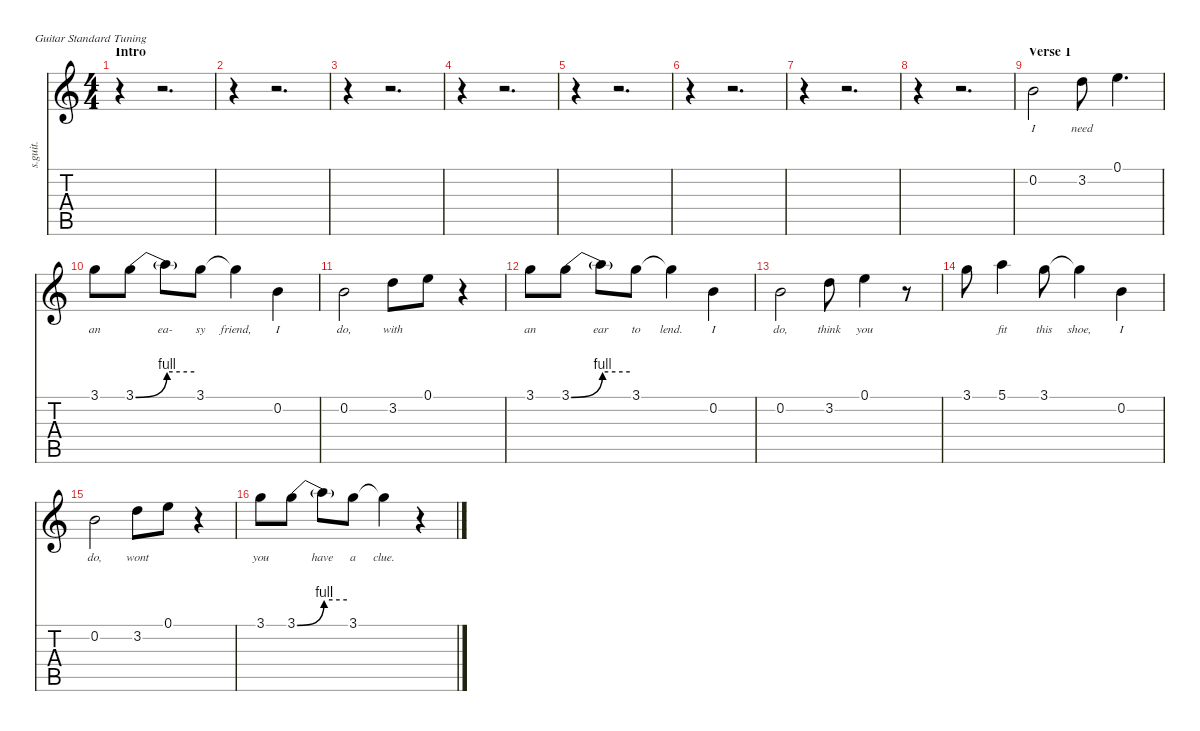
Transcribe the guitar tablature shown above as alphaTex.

\defaultSystemsLayout 4
\hideDynamics
\bracketExtendMode nobrackets
\track ("Kurt Cobain - Vocals" "s.guit.") {instrument tenorsax}
\staff {score tabs}
\tuning (E4 B3 G3 D3 A2 E2)
\displaytranspose 12
\ts (4 4)
\beaming (8 2 2 2 2)
\section ("" "Intro")
\tempo (126 hide)
\clef g2
\ks c
r.4{dy f instrument tenorsax} r.2{d} |
r.4 r.2{d} |
r.4 r.2{d} |
r.4 r.2{d} |
r.4 r.2{d} |
r.4 r.2{d} |
r.4 r.2{d} |
r.4 r.2{d} |
\section ("" "Verse 1")
0.2.2{lyrics (0 "I") lyrics (1 "") lyrics (2 "") lyrics (3 "") lyrics (4 "")} 3.2.8{lyrics (0 "need") lyrics (1 "") lyrics (2 "") lyrics (3 "") lyrics (4 "")} 0.1.4{d lyrics (0 "") lyrics (1 "") lyrics (2 "") lyrics (3 "") lyrics (4 "")} |
3.1.8{lyrics (0 "an") lyrics (1 "") lyrics (2 "") lyrics (3 "") lyrics (4 "")} 3.1{be (bend 0 0 15 4)}.8{lyrics (0 "") lyrics (1 "") lyrics (2 "") lyrics (3 "") lyrics (4 "")} 3.1{be (hold 0 4 60 4) t}.8{lyrics (0 "ea-") lyrics (1 "") lyrics (2 "") lyrics (3 "") lyrics (4 "")} 3.1.8{lyrics (0 "sy") lyrics (1 "") lyrics (2 "") lyrics (3 "") lyrics (4 "")} 3.1{t}.4{lyrics (0 "friend,") lyrics (1 "") lyrics (2 "") lyrics (3 "") lyrics (4 "")} 0.2.4{lyrics (0 "I") lyrics (1 "") lyrics (2 "") lyrics (3 "") lyrics (4 "")} |
0.2.2{lyrics (0 "do,") lyrics (1 "") lyrics (2 "") lyrics (3 "") lyrics (4 "")} 3.2.8{lyrics (0 "with") lyrics (1 "") lyrics (2 "") lyrics (3 "") lyrics (4 "")} 0.1.8{lyrics (0 "") lyrics (1 "") lyrics (2 "") lyrics (3 "") lyrics (4 "")} r.4 |
3.1.8{lyrics (0 "an") lyrics (1 "") lyrics (2 "") lyrics (3 "") lyrics (4 "")} 3.1{be (bend 0 0 15 4)}.8{lyrics (0 "") lyrics (1 "") lyrics (2 "") lyrics (3 "") lyrics (4 "")} 3.1{be (hold 0 4 60 4) t}.8{lyrics (0 "ear") lyrics (1 "") lyrics (2 "") lyrics (3 "") lyrics (4 "")} 3.1.8{lyrics (0 "to") lyrics (1 "") lyrics (2 "") lyrics (3 "") lyrics (4 "")} 3.1{t}.4{lyrics (0 "lend.") lyrics (1 "") lyrics (2 "") lyrics (3 "") lyrics (4 "")} 0.2.4{lyrics (0 "I") lyrics (1 "") lyrics (2 "") lyrics (3 "") lyrics (4 "")} |
0.2.2{lyrics (0 "do,") lyrics (1 "") lyrics (2 "") lyrics (3 "") lyrics (4 "")} 3.2.8{lyrics (0 "think") lyrics (1 "") lyrics (2 "") lyrics (3 "") lyrics (4 "")} 0.1.4{lyrics (0 "you") lyrics (1 "") lyrics (2 "") lyrics (3 "") lyrics (4 "")} r.8 |
3.1.8{lyrics (0 "") lyrics (1 "") lyrics (2 "") lyrics (3 "") lyrics (4 "")} 5.1.4{lyrics (0 "fit") lyrics (1 "") lyrics (2 "") lyrics (3 "") lyrics (4 "")} 3.1.8{lyrics (0 "this") lyrics (1 "") lyrics (2 "") lyrics (3 "") lyrics (4 "")} 3.1{t}.4{lyrics (0 "shoe,") lyrics (1 "") lyrics (2 "") lyrics (3 "") lyrics (4 "")} 0.2.4{lyrics (0 "I") lyrics (1 "") lyrics (2 "") lyrics (3 "") lyrics (4 "")} |
0.2.2{lyrics (0 "do,") lyrics (1 "") lyrics (2 "") lyrics (3 "") lyrics (4 "")} 3.2.8{lyrics (0 "wont") lyrics (1 "") lyrics (2 "") lyrics (3 "") lyrics (4 "")} 0.1.8{lyrics (0 "") lyrics (1 "") lyrics (2 "") lyrics (3 "") lyrics (4 "")} r.4 |
3.1.8{lyrics (0 "you") lyrics (1 "") lyrics (2 "") lyrics (3 "") lyrics (4 "")} 3.1{be (bend 0 0 15 4)}.8{lyrics (0 "") lyrics (1 "") lyrics (2 "") lyrics (3 "") lyrics (4 "")} 3.1{be (hold 0 4 60 4) t}.8{lyrics (0 "have") lyrics (1 "") lyrics (2 "") lyrics (3 "") lyrics (4 "")} 3.1.8{lyrics (0 "a") lyrics (1 "") lyrics (2 "") lyrics (3 "") lyrics (4 "")} 3.1{t}.4{lyrics (0 "clue.") lyrics (1 "") lyrics (2 "") lyrics (3 "") lyrics (4 "")} r.4
